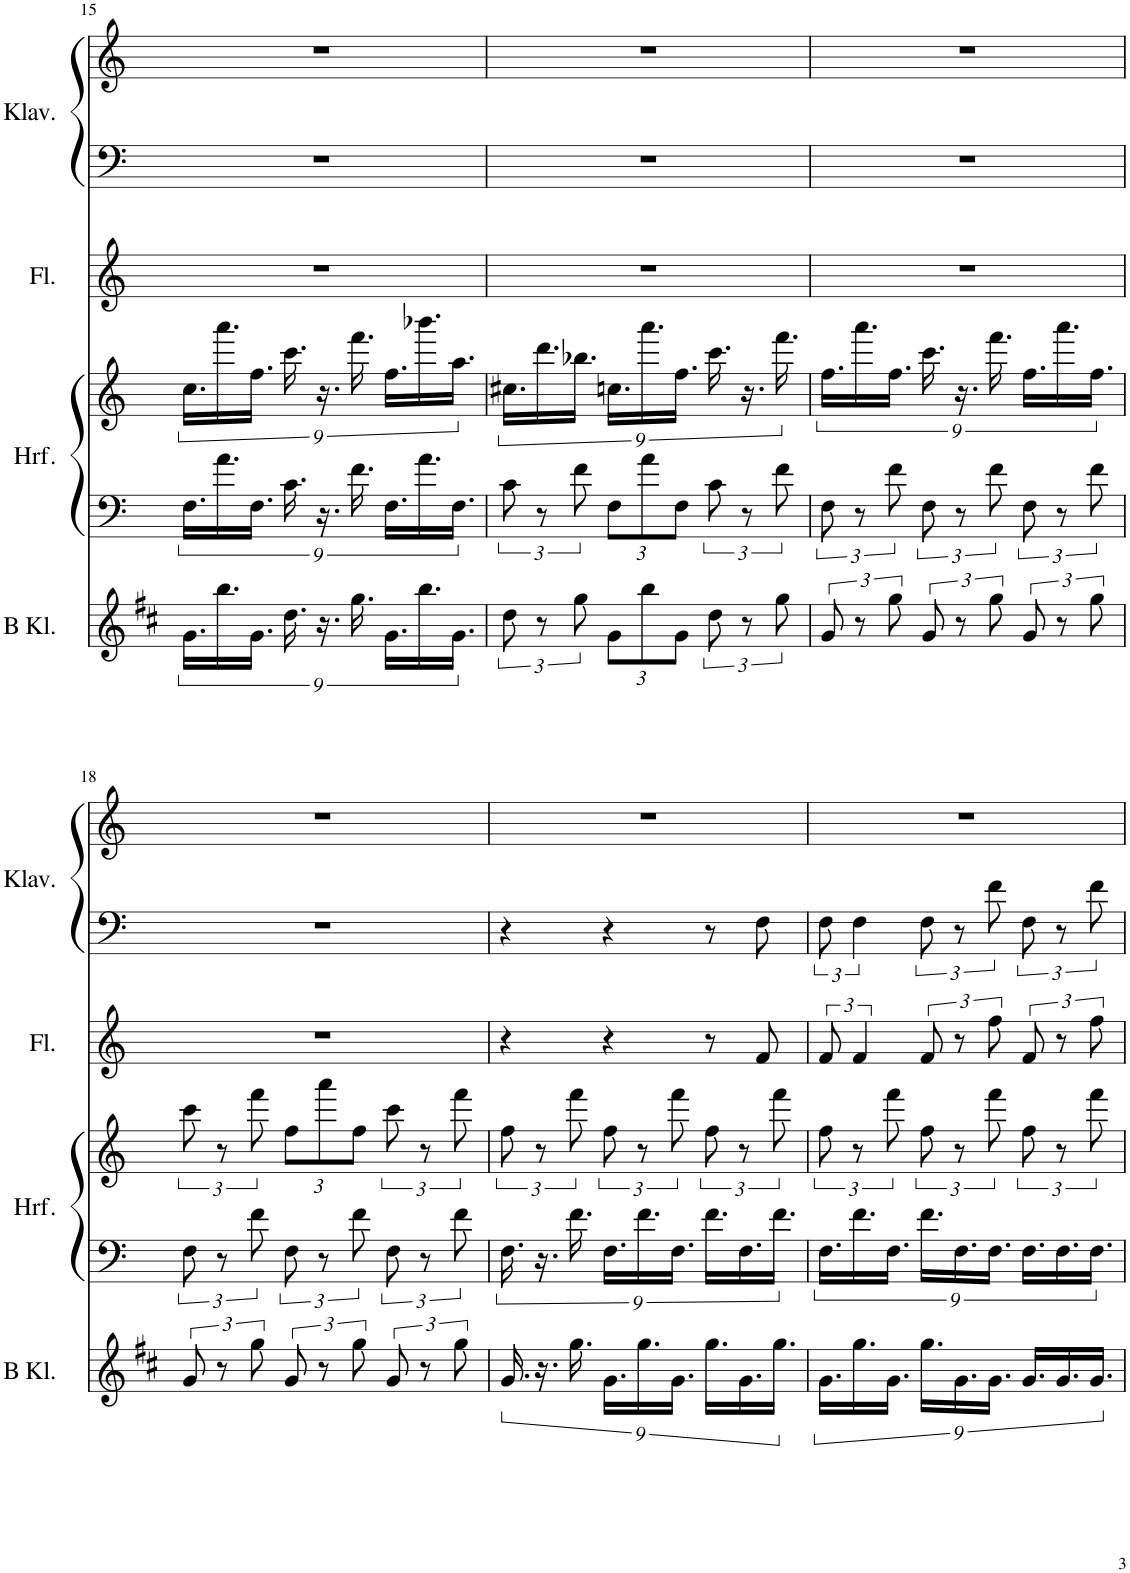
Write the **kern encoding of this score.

**kern	**kern	**kern	**kern	**kern	**kern
*part4	*part3	*part3	*part2	*part1	*part1
*staff6	*staff5	*staff4	*staff3	*staff2	*staff1
*I"Klarinette in B	*I"Harfe	*	*I"Flöte	*I"Klavier	*
*	*I'Hrf.	*	*I'Fl.	*I'Klav.	*
!!LO:PB:g=z
*clefG2	*clefF4	*clefG2	*clefG2	*clefF4	*clefG2
*Trd1c2	*	*	*	*	*
*k[f#c#]	*k[]	*k[]	*k[]	*k[]	*k[]
*M3/4	*M3/4	*M3/4	*M3/4	*M3/4	*M3/4
=15	=15	=15	=15	=15	=15
18.g\LL	18.F\LL	18.cc\LL	2.r	2.r	2.r
18.bb\	18.a\	18.aaa\	.	.	.
18.g\JJ	18.F\JJ	18.ff\JJ	.	.	.
18.dd\	18.c\	18.ccc\	.	.	.
18.r	18.r	18.r	.	.	.
18.gg\	18.f\	18.fff\	.	.	.
18.g\LL	18.F\LL	18.ff\LL	.	.	.
18.bb\	18.a\	18.bbb-X\	.	.	.
18.g\JJ	18.F\JJ	18.aa\JJ	.	.	.
=16	=16	=16	=16	=16	=16
12dd\	12c\	18.cc#X\LL	2.r	2.r	2.r
12r	12r	18.ddd\	.	.	.
12gg\	12f\	18.bb-X\JJ	.	.	.
*Xbrackettup	*Xbrackettup	*	*	*	*
12g\L	12F\L	18.ccn\LL	.	.	.
12bb\	12a\	18.aaa\	.	.	.
12g\J	12F\J	18.ff\JJ	.	.	.
*brackettup	*brackettup	*	*	*	*
12dd\	12c\	18.ccc\	.	.	.
12r	12r	18.r	.	.	.
12gg\	12f\	18.fff\	.	.	.
=17	=17	=17	=17	=17	=17
12g/	12F\	18.ff\LL	2.r	2.r	2.r
12r	12r	18.aaa\	.	.	.
12gg\	12f\	18.ff\JJ	.	.	.
12g/	12F\	18.ccc\	.	.	.
12r	12r	18.r	.	.	.
12gg\	12f\	18.fff\	.	.	.
12g/	12F\	18.ff\LL	.	.	.
12r	12r	18.aaa\	.	.	.
12gg\	12f\	18.ff\JJ	.	.	.
!!LO:LB:g=z
=18	=18	=18	=18	=18	=18
12g/	12F\	12ccc\	2.r	2.r	2.r
12r	12r	12r	.	.	.
12gg\	12f\	12fff\	.	.	.
*	*	*Xbrackettup	*	*	*
12g/	12F\	12ff\L	.	.	.
12r	12r	12aaa\	.	.	.
12gg\	12f\	12ff\J	.	.	.
*	*	*brackettup	*	*	*
12g/	12F\	12ccc\	.	.	.
12r	12r	12r	.	.	.
12gg\	12f\	12fff\	.	.	.
=19	=19	=19	=19	=19	=19
18.g/	18.F\	12ff\	4r	4r	2.r
18.r	18.r	12r	.	.	.
18.gg\	18.f\	12fff\	.	.	.
18.g\LL	18.F\LL	12ff\	4r	4r	.
18.gg\	18.f\	12r	.	.	.
18.g\JJ	18.F\JJ	12fff\	.	.	.
18.gg\LL	18.f\LL	12ff\	8r	8r	.
18.g\	18.F\	12r	.	.	.
.	.	.	8f/	8F\	.
18.gg\JJ	18.f\JJ	12fff\	.	.	.
=20	=20	=20	=20	=20	=20
18.g\LL	18.F\LL	12ff\	12f/	12F\	2.r
18.gg\	18.f\	12r	6f/	6F\	.
18.g\JJ	18.F\JJ	12fff\	.	.	.
18.gg\LL	18.f\LL	12ff\	12f/	12F\	.
18.g\	18.F\	12r	12r	12r	.
18.g\JJ	18.F\JJ	12fff\	12ff\	12f\	.
18.g/LL	18.F\LL	12ff\	12f/	12F\	.
18.g/	18.F\	12r	12r	12r	.
18.g/JJ	18.F\JJ	12fff\	12ff\	12f\	.
=	=	=	=	=	=
*-	*-	*-	*-	*-	*-
